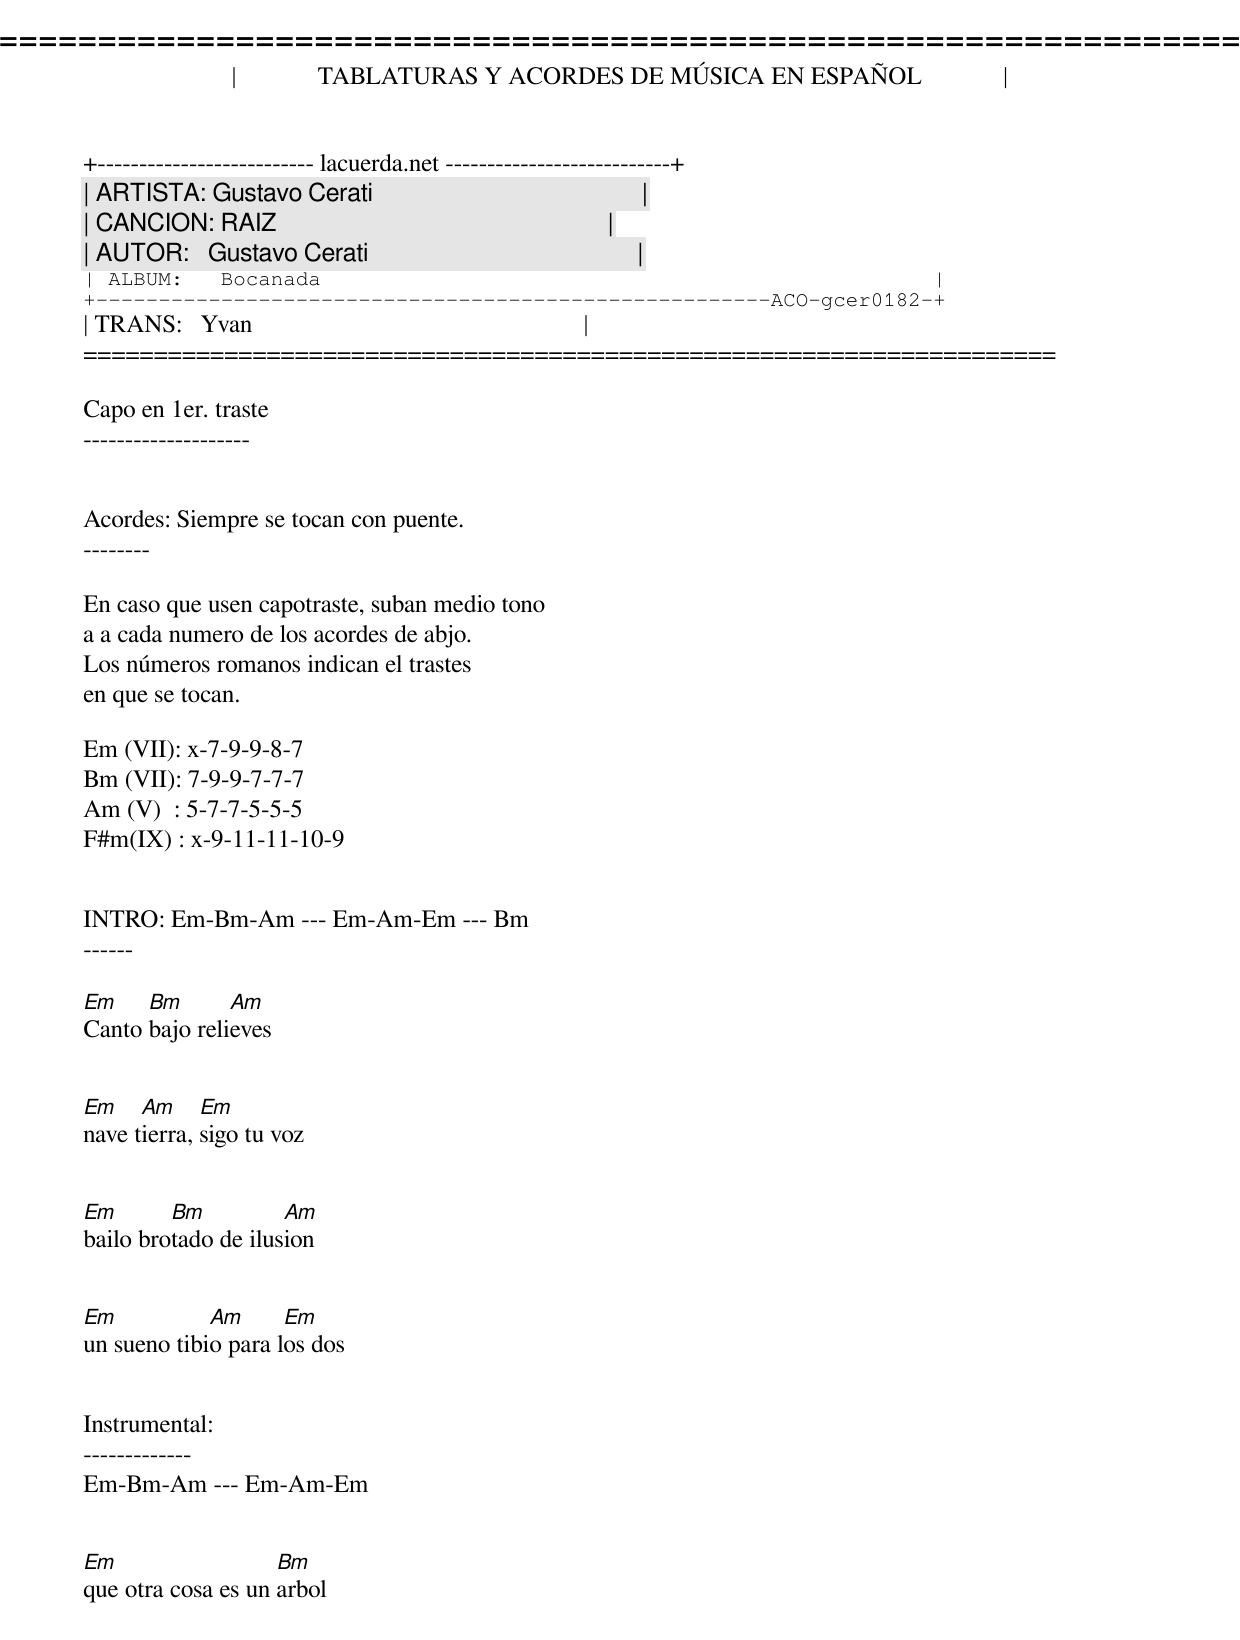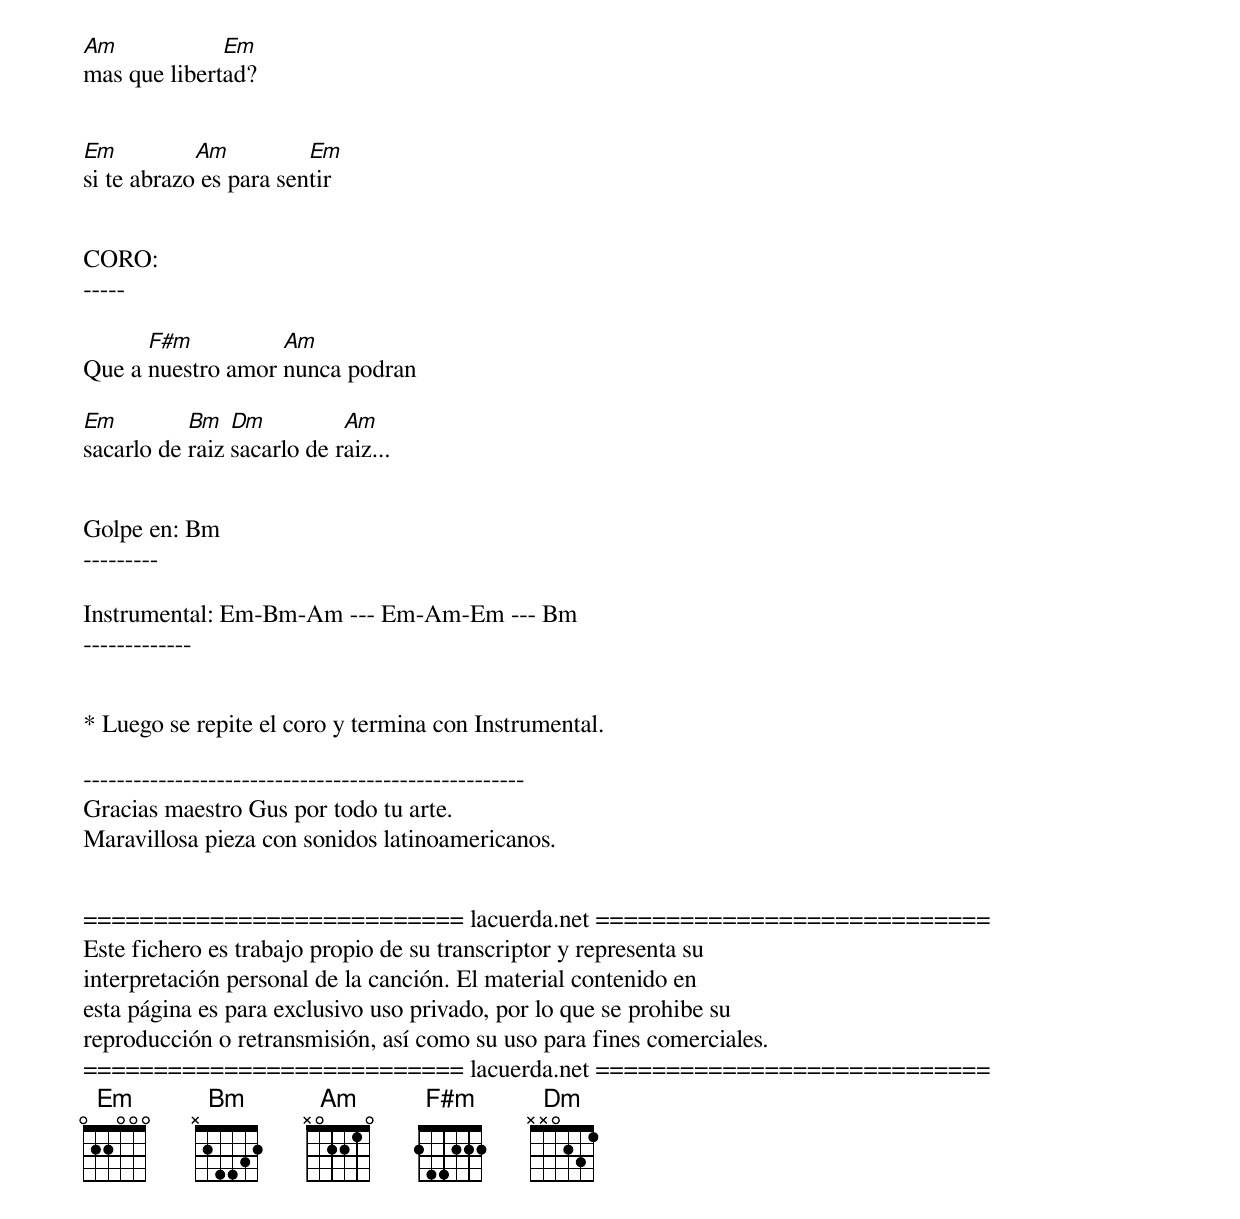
=====================================================================
|             TABLATURAS Y ACORDES DE MÚSICA EN ESPAÑOL             |
+-------------------------- lacuerda.net ---------------------------+
| ARTISTA: Gustavo Cerati                                           |
| CANCION: RAIZ                                                     |
| AUTOR:   Gustavo Cerati                                           |
| ALBUM:   Bocanada                                                 |
+------------------------------------------------------ACO-gcer0182-+
| TRANS:   Yvan                                                     |
=====================================================================

Capo en 1er. traste
--------------------


Acordes: Siempre se tocan con puente.
--------

En caso que usen capotraste, suban medio tono
a a cada numero de los acordes de abjo.
Los números romanos indican el trastes
en que se tocan.

Em (VII): x-7-9-9-8-7
Bm (VII): 7-9-9-7-7-7
Am (V)  : 5-7-7-5-5-5
F#m(IX) : x-9-11-11-10-9


INTRO: Em-Bm-Am --- Em-Am-Em --- Bm
------

Em    Bm       Am
Canto bajo relieves


Em    Am     Em
nave tierra, sigo tu voz


Em       Bm          Am
bailo brotado de ilusion


Em           Am      Em
un sueno tibio para los dos


Instrumental:
-------------
Em-Bm-Am --- Em-Am-Em


Em                  Bm
que otra cosa es un arbol


Am            Em
mas que libertad?


Em          Am          Em
si te abrazo es para sentir


CORO:
-----

      F#m          Am
Que a nuestro amor nunca podran

Em         Bm   Dm          Am
sacarlo de raiz sacarlo de raiz...


Golpe en: Bm
---------

Instrumental: Em-Bm-Am --- Em-Am-Em --- Bm
-------------


* Luego se repite el coro y termina con Instrumental.

-----------------------------------------------------
Gracias maestro Gus por todo tu arte.
Maravillosa pieza con sonidos latinoamericanos.


=========================== lacuerda.net ============================
Este fichero es trabajo propio de su transcriptor y representa su
interpretación personal de la canción. El material contenido en
esta página es para exclusivo uso privado, por lo que se prohibe su
reproducción o retransmisión, así como su uso para fines comerciales.
=========================== lacuerda.net ============================
